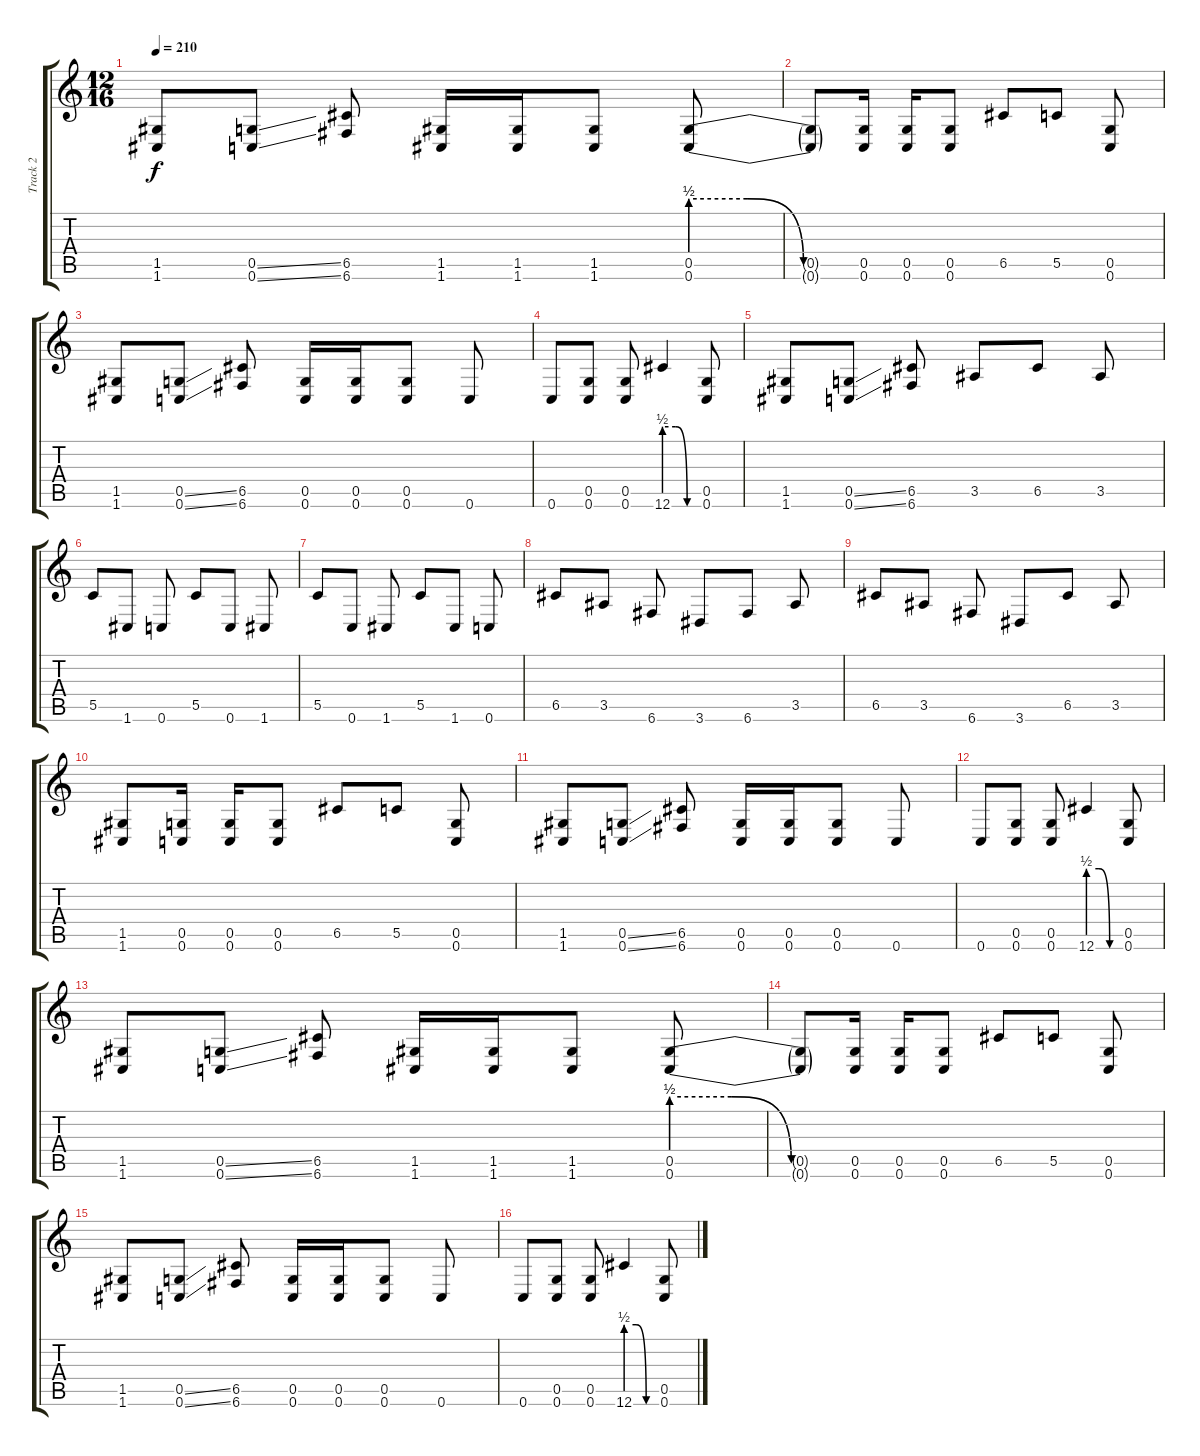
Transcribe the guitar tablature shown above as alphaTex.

\track ("Track 2" "Track 2") {instrument distortionguitar}
\staff {score tabs}
\tuning (D4 A3 F3 C3 G2 C2) {hide}
\ts (12 16)
\tempo 210
\clef g2
\ks c
(1.5 1.6).8{dy f} (0.5{ss} 0.6{ss}).8 (6.5 6.6).8 (1.5 1.6).16 (1.5 1.6).16 (1.5 1.6).8 (0.5{be (custom 0 2 20 2 40 0 60 0)} 0.6{be (custom 0 2 20 2 40 0 60 0)}).8 |
(0.5{t} 0.6{t}).8 (0.5 0.6).16 (0.5 0.6).16 (0.5 0.6).8 6.5.8 5.5.8 (0.5 0.6).8 |
(1.5 1.6).8 (0.5{ss} 0.6{ss}).8 (6.5 6.6).8 (0.5 0.6).16 (0.5 0.6).16 (0.5 0.6).8 0.6.8 |
0.6.8 (0.5 0.6).8 (0.5 0.6).8 12.6{be (custom 0 2 20 2 40 0 60 0)}.4 (0.5 0.6).8 |
(1.5 1.6).8 (0.5{ss} 0.6{ss}).8 (6.5 6.6).8 3.5.8 6.5.8 3.5.8 |
5.5.8 1.6.8 0.6.8 5.5.8 0.6.8 1.6.8 |
5.5.8 0.6.8 1.6.8 5.5.8 1.6.8 0.6.8 |
6.5.8 3.5.8 6.6.8 3.6.8 6.6.8 3.5.8 |
6.5.8 3.5.8 6.6.8 3.6.8 6.5.8 3.5.8 |
(1.5 1.6).8 (0.5 0.6).16 (0.5 0.6).16 (0.5 0.6).8 6.5.8 5.5.8 (0.5 0.6).8 |
(1.5 1.6).8 (0.5{ss} 0.6{ss}).8 (6.5 6.6).8 (0.5 0.6).16 (0.5 0.6).16 (0.5 0.6).8 0.6.8 |
0.6.8 (0.5 0.6).8 (0.5 0.6).8 12.6{be (custom 0 2 20 2 40 0 60 0)}.4 (0.5 0.6).8 |
(1.5 1.6).8 (0.5{ss} 0.6{ss}).8 (6.5 6.6).8 (1.5 1.6).16 (1.5 1.6).16 (1.5 1.6).8 (0.5{be (custom 0 2 20 2 40 0 60 0)} 0.6{be (custom 0 2 20 2 40 0 60 0)}).8 |
(0.5{t} 0.6{t}).8 (0.5 0.6).16 (0.5 0.6).16 (0.5 0.6).8 6.5.8 5.5.8 (0.5 0.6).8 |
(1.5 1.6).8 (0.5{ss} 0.6{ss}).8 (6.5 6.6).8 (0.5 0.6).16 (0.5 0.6).16 (0.5 0.6).8 0.6.8 |
0.6.8 (0.5 0.6).8 (0.5 0.6).8 12.6{be (custom 0 2 20 2 40 0 60 0)}.4 (0.5 0.6).8
